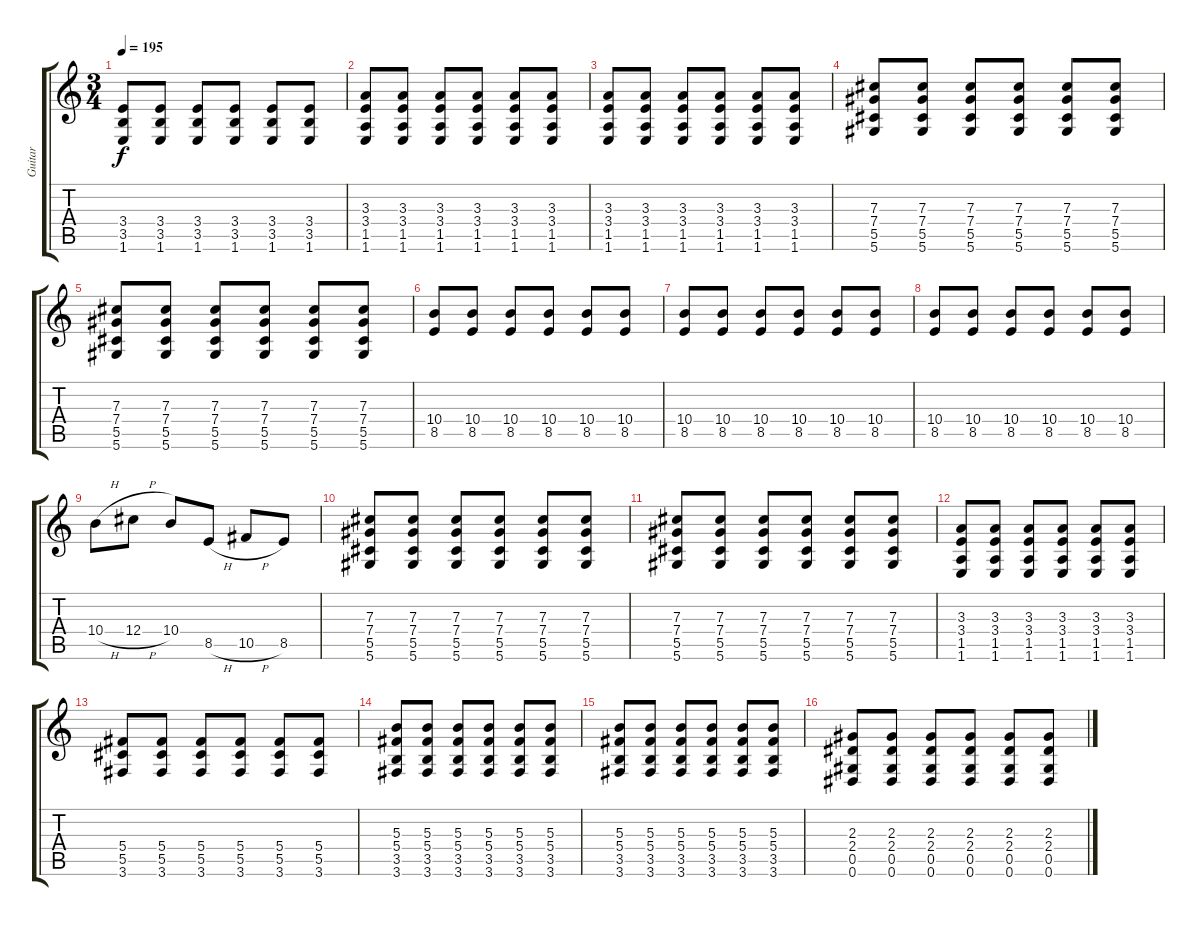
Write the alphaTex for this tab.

\track ("Guitar" "Guitar") {instrument acousticguitarnylon}
\staff {score tabs}
\tuning (Eb4 Bb3 Gb3 Db3 Ab2 Eb2) {hide}
\ts (3 4)
\tempo 195
\clef g2
\ks c
(3.4 3.5 1.6).8{dy f} (3.4 3.5 1.6).8 (3.4 3.5 1.6).8 (3.4 3.5 1.6).8 (3.4 3.5 1.6).8 (3.4 3.5 1.6).8 |
(3.3 3.4 1.5 1.6).8 (3.3 3.4 1.5 1.6).8 (3.3 3.4 1.5 1.6).8 (3.3 3.4 1.5 1.6).8 (3.3 3.4 1.5 1.6).8 (3.3 3.4 1.5 1.6).8 |
(3.3 3.4 1.5 1.6).8 (3.3 3.4 1.5 1.6).8 (3.3 3.4 1.5 1.6).8 (3.3 3.4 1.5 1.6).8 (3.3 3.4 1.5 1.6).8 (3.3 3.4 1.5 1.6).8 |
(7.3 7.4 5.5 5.6).8 (7.3 7.4 5.5 5.6).8 (7.3 7.4 5.5 5.6).8 (7.3 7.4 5.5 5.6).8 (7.3 7.4 5.5 5.6).8 (7.3 7.4 5.5 5.6).8 |
(7.3 7.4 5.5 5.6).8 (7.3 7.4 5.5 5.6).8 (7.3 7.4 5.5 5.6).8 (7.3 7.4 5.5 5.6).8 (7.3 7.4 5.5 5.6).8 (7.3 7.4 5.5 5.6).8 |
(10.4 8.5).8{instrument acousticguitarnylon} (10.4 8.5).8 (10.4 8.5).8 (10.4 8.5).8 (10.4 8.5).8 (10.4 8.5).8 |
(10.4 8.5).8 (10.4 8.5).8 (10.4 8.5).8 (10.4 8.5).8 (10.4 8.5).8 (10.4 8.5).8 |
(10.4 8.5).8 (10.4 8.5).8 (10.4 8.5).8 (10.4 8.5).8 (10.4 8.5).8 (10.4 8.5).8 |
10.4{h}.8 12.4{h}.8 10.4.8 8.5{h}.8 10.5{h}.8 8.5.8 |
(7.3 7.4 5.5 5.6).8{instrument overdrivenguitar} (7.3 7.4 5.5 5.6).8 (7.3 7.4 5.5 5.6).8 (7.3 7.4 5.5 5.6).8 (7.3 7.4 5.5 5.6).8 (7.3 7.4 5.5 5.6).8 |
(7.3 7.4 5.5 5.6).8 (7.3 7.4 5.5 5.6).8 (7.3 7.4 5.5 5.6).8 (7.3 7.4 5.5 5.6).8 (7.3 7.4 5.5 5.6).8 (7.3 7.4 5.5 5.6).8 |
(3.3 3.4 1.5 1.6).8 (3.3 3.4 1.5 1.6).8 (3.3 3.4 1.5 1.6).8 (3.3 3.4 1.5 1.6).8 (3.3 3.4 1.5 1.6).8 (3.3 3.4 1.5 1.6).8 |
(5.4 5.5 3.6).8 (5.4 5.5 3.6).8 (5.4 5.5 3.6).8 (5.4 5.5 3.6).8 (5.4 5.5 3.6).8 (5.4 5.5 3.6).8 |
(5.3 5.4 3.5 3.6).8 (5.3 5.4 3.5 3.6).8 (5.3 5.4 3.5 3.6).8 (5.3 5.4 3.5 3.6).8 (5.3 5.4 3.5 3.6).8 (5.3 5.4 3.5 3.6).8 |
(5.3 5.4 3.5 3.6).8 (5.3 5.4 3.5 3.6).8 (5.3 5.4 3.5 3.6).8 (5.3 5.4 3.5 3.6).8 (5.3 5.4 3.5 3.6).8 (5.3 5.4 3.5 3.6).8 |
(2.3 2.4 0.5 0.6).8 (2.3 2.4 0.5 0.6).8 (2.3 2.4 0.5 0.6).8 (2.3 2.4 0.5 0.6).8 (2.3 2.4 0.5 0.6).8 (2.3 2.4 0.5 0.6).8
